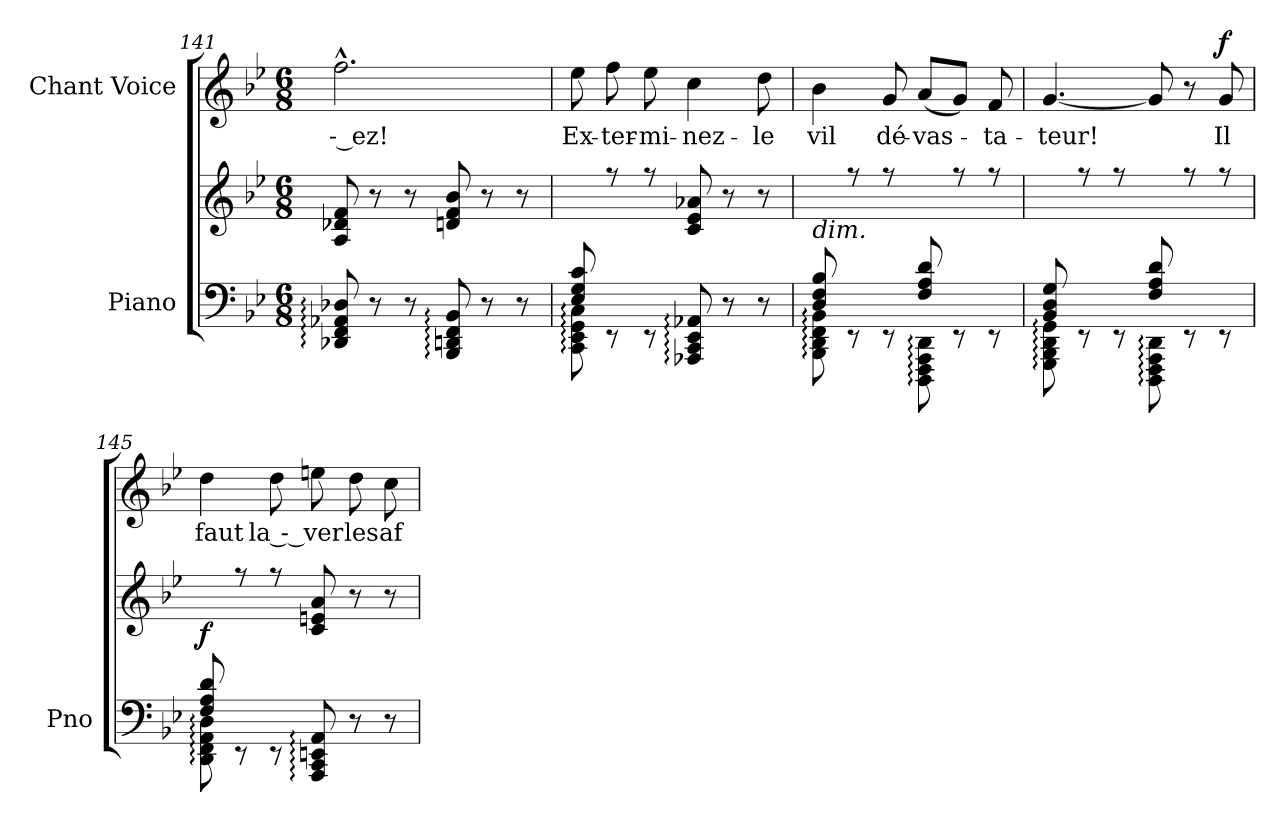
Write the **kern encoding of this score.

**kern	**kern	**dynam	**kern	**text	**dynam
*part2	*part2	*part2	*part1	*part1	*part1
*staff3	*staff2	*staff2/3	*staff1	*staff1	*staff1
*I"Piano	*	*	*I"Chant Voice	*	*
*I'Pno	*	*	*	*	*
!!LO:PB:g=z
*clefF4	*clefG2	*	*clefG2	*	*
*k[b-e-]	*k[b-e-]	*	*k[b-e-]	*	*
*M6/8	*M6/8	*	*M6/8	*	*
=141	=141	=141	=141	=141	=141
!	!	!	!	!LO:LY:b	!
8DD-X/: 8FF/: 8AA-X/: 8D-X/:	8A/ 8d-X/ 8f/	.	2.ff^^\	-- ez!	.
8r	8r	.	.	.	.
8r	8r	.	.	.	.
8BBB-/: 8DDn/: 8FF/: 8BB-/:	8dn/ 8f/ 8b-/	.	.	.	.
8r	8r	.	.	.	.
8r	8r	.	.	.	.
=142	=142	=142	=142	=142	=142
*^	*	*	*	*	*
!	!	!	!	!	!LO:LY:b	!
8E-/ 8G/ 8c/	8CC\: 8EE-\: 8GG\: 8C\:	8ryy	.	8ee-\	Ex-	.
!	!	!	!	!	!LO:LY:b	!
2ryy	8rEE	8rff	.	8ff\	-ter-	.
!	!	!	!	!	!LO:LY:b	!
.	8rEE	8rff	.	8ee-\	-mi-	.
!	!	!	!	!	!LO:LY:b	!
.	8AAA-X/: 8CC/: 8EE-/: 8AA-X/:	8c/ 8e-/ 8a-X/	.	4cc\	-nez-	.
.	8r	8r	.	.	.	.
!	!	!	!	!	!LO:LY:b	!
8ryy	8r	8r	.	8dd\	-le	.
=143	=143	=143	=143	=143	=143	=143
!	!	!LO:TX:b:i:t=dim.	!	!	!	!
!	!	!	!	!	!LO:LY:b	!
8D/ 8F/ 8B-/	8BBB-\: 8DD\: 8FF\: 8BB-\:	8ryy	.	4b-\	vil	.
4ryy	8rEE	8rff	.	.	.	.
!	!	!	!	!	!LO:LY:b	!
.	8rEE	8rff	.	8g/	dé-	.
!	!	!	!	!	!LO:LY:b	!
8F/ 8A/ 8d/	8DDD\: 8FFF\: 8AAA\: 8DD\:	8ryy	.	(<8a/L	-vas-	.
4ryy	8rEE	8rff	.	8g/J)	.	.
!	!	!	!	!	!LO:LY:b	!
.	8rEE	8rff	.	8f/	-ta-	.
=144	=144	=144	=144	=144	=144	=144
!	!	!	!	!	!LO:LY:b	!
8BB-/ 8D/ 8G/	8GGG\: 8BBB-\: 8DD\: 8GG\:	8ryy	.	[4.g/	-teur!	.
4ryy	8rEE	8rff	.	.	.	.
.	8rEE	8rff	.	.	.	.
8F/ 8A/ 8d/	8DDD\: 8FFF\: 8AAA\: 8DD\:	8ryy	.	8g/]	.	.
4ryy	8rEE	8rff	.	8r	.	.
!	!	!	!	!	!LO:LY:b	!LO:DY:a
.	8rEE	8rff	.	8g/	Il	f
=145	=145	=145	=145	=145	=145	=145
!	!	!	!LO:DY:b	!	!LO:LY:b	!
8F/ 8A/ 8d/	8DD\: 8FF\: 8AA\: 8D\:	8ryy	f	4dd\	faut	.
2ryy	8rEE	8rff	.	.	.	.
!	!	!	!	!	!LO:LY:b	!
.	8rEE	8rff	.	8dd\	la - ver	.
.	8AAA/: 8CC/: 8EEn/: 8AA/:	8c/ 8en/ 8a/	.	8een\	.	.
!	!	!	!	!	!LO:LY:b	!
.	8r	8r	.	8dd\	les	.
!	!	!	!	!	!LO:LY:b	!
8ryy	8r	8r	.	8cc\	af-	.
*v	*v	*	*	*	*	*
=	=	=	=	=	=
*-	*-	*-	*-	*-	*-
